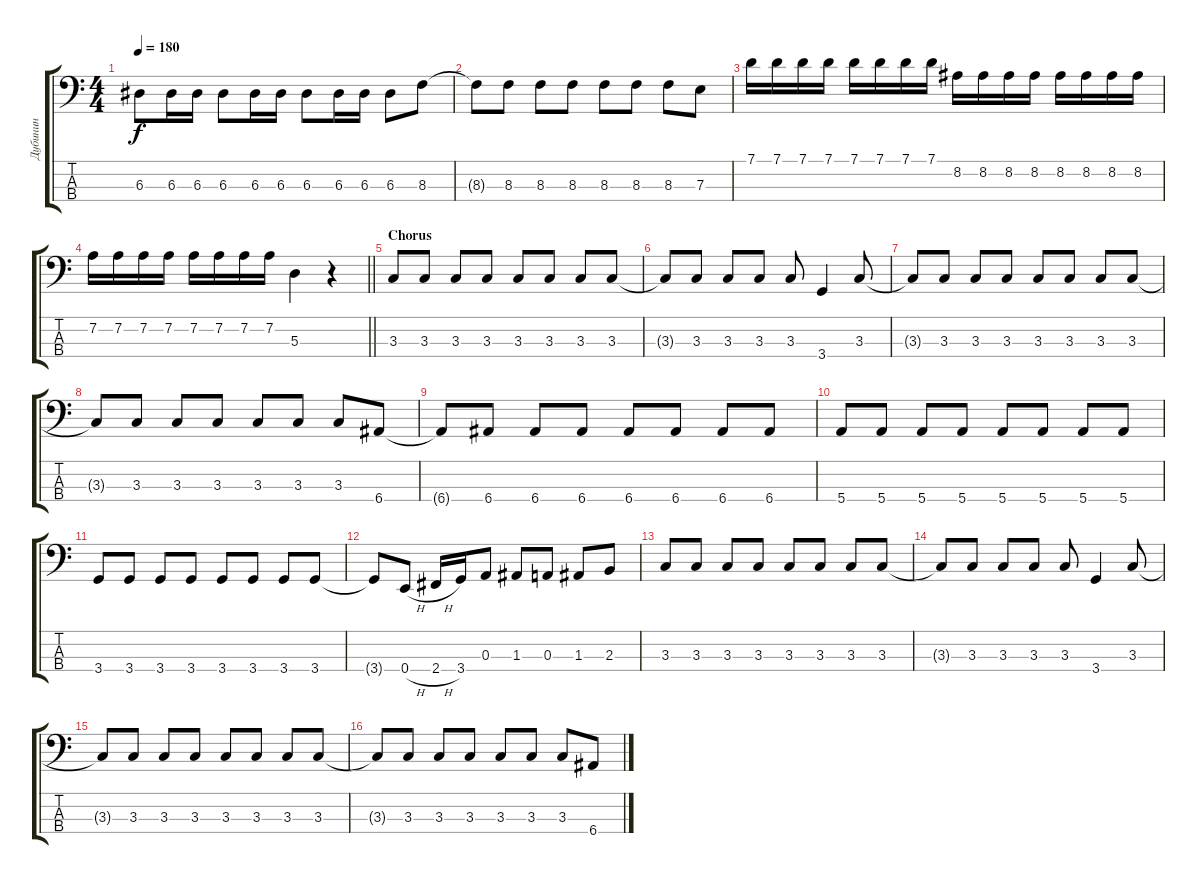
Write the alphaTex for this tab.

\track ("Дубинин" "Дубинин") {instrument electricbassfinger}
\staff {score tabs}
\tuning (G2 D2 A1 E1) {hide}
\ts (4 4)
\tempo 180
\clef f4
\ks c
6.3{t}.8{dy f} 6.3.16 6.3.16 6.3.8 6.3.16 6.3.16 6.3.8 6.3.16 6.3.16 6.3.8 8.3.8 |
8.3{t}.8 8.3.8 8.3.8 8.3.8 8.3.8 8.3.8 8.3.8 7.3.8 |
7.1.16 7.1.16 7.1.16 7.1.16 7.1.16 7.1.16 7.1.16 7.1.16 8.2.16 8.2.16 8.2.16 8.2.16 8.2.16 8.2.16 8.2.16 8.2.16 |
\barLineRight lightlight
7.2.16 7.2.16 7.2.16 7.2.16 7.2.16 7.2.16 7.2.16 7.2.16 5.3.4 r.4 |
\section ("" "Chorus")
3.3.8 3.3.8 3.3.8 3.3.8 3.3.8 3.3.8 3.3.8 3.3.8 |
3.3{t}.8 3.3.8 3.3.8 3.3.8 3.3.8 3.4.4 3.3.8 |
3.3{t}.8 3.3.8 3.3.8 3.3.8 3.3.8 3.3.8 3.3.8 3.3.8 |
3.3{t}.8 3.3.8 3.3.8 3.3.8 3.3.8 3.3.8 3.3.8 6.4.8 |
6.4{t}.8 6.4.8 6.4.8 6.4.8 6.4.8 6.4.8 6.4.8 6.4.8 |
5.4.8 5.4.8 5.4.8 5.4.8 5.4.8 5.4.8 5.4.8 5.4.8 |
3.4.8 3.4.8 3.4.8 3.4.8 3.4.8 3.4.8 3.4.8 3.4.8 |
3.4{t}.8 0.4{h}.8 2.4{h}.16 3.4.16 0.3.8 1.3.8 0.3.8 1.3.8 2.3.8 |
3.3.8 3.3.8 3.3.8 3.3.8 3.3.8 3.3.8 3.3.8 3.3.8 |
3.3{t}.8 3.3.8 3.3.8 3.3.8 3.3.8 3.4.4 3.3.8 |
3.3{t}.8 3.3.8 3.3.8 3.3.8 3.3.8 3.3.8 3.3.8 3.3.8 |
3.3{t}.8 3.3.8 3.3.8 3.3.8 3.3.8 3.3.8 3.3.8 6.4.8
